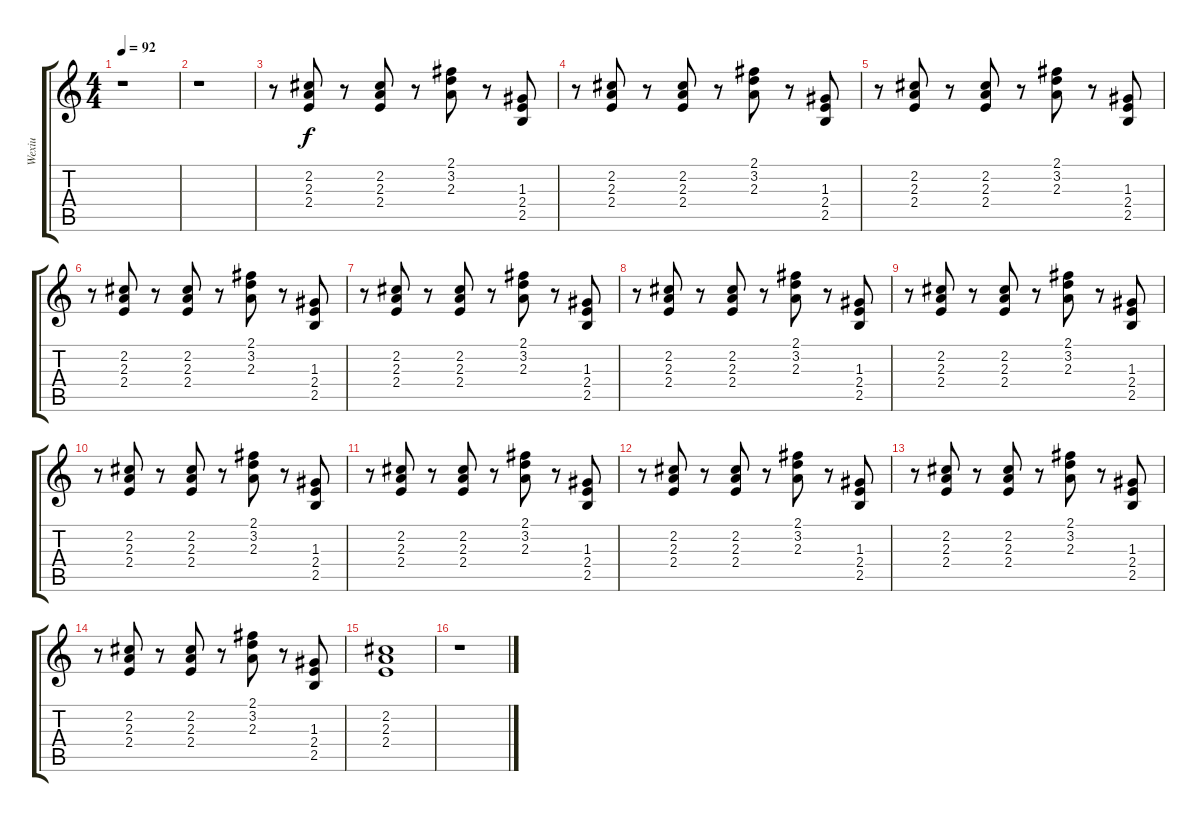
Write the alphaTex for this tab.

\track ("Wexiu" "Wexiu") {instrument electricguitarclean}
\staff {score tabs}
\tuning (E4 B3 G3 D3 A2 E2) {hide}
\ts (4 4)
\tempo 92
\clef g2
\ks c
r.1{dy f instrument electricguitarclean} |
r.1 |
r.8 (2.2 2.3 2.4).8 r.8 (2.2 2.3 2.4).8 r.8 (2.1 3.2 2.3).8 r.8 (1.3 2.4 2.5).8 |
r.8 (2.2 2.3 2.4).8 r.8 (2.2 2.3 2.4).8 r.8 (2.1 3.2 2.3).8 r.8 (1.3 2.4 2.5).8 |
r.8 (2.2 2.3 2.4).8 r.8 (2.2 2.3 2.4).8 r.8 (2.1 3.2 2.3).8 r.8 (1.3 2.4 2.5).8 |
r.8 (2.2 2.3 2.4).8 r.8 (2.2 2.3 2.4).8 r.8 (2.1 3.2 2.3).8 r.8 (1.3 2.4 2.5).8 |
r.8 (2.2 2.3 2.4).8 r.8 (2.2 2.3 2.4).8 r.8 (2.1 3.2 2.3).8 r.8 (1.3 2.4 2.5).8 |
r.8 (2.2 2.3 2.4).8 r.8 (2.2 2.3 2.4).8 r.8 (2.1 3.2 2.3).8 r.8 (1.3 2.4 2.5).8 |
r.8 (2.2 2.3 2.4).8 r.8 (2.2 2.3 2.4).8 r.8 (2.1 3.2 2.3).8 r.8 (1.3 2.4 2.5).8 |
r.8 (2.2 2.3 2.4).8 r.8 (2.2 2.3 2.4).8 r.8 (2.1 3.2 2.3).8 r.8 (1.3 2.4 2.5).8 |
r.8 (2.2 2.3 2.4).8 r.8 (2.2 2.3 2.4).8 r.8 (2.1 3.2 2.3).8 r.8 (1.3 2.4 2.5).8 |
r.8 (2.2 2.3 2.4).8 r.8 (2.2 2.3 2.4).8 r.8 (2.1 3.2 2.3).8 r.8 (1.3 2.4 2.5).8 |
r.8 (2.2 2.3 2.4).8 r.8 (2.2 2.3 2.4).8 r.8 (2.1 3.2 2.3).8 r.8 (1.3 2.4 2.5).8 |
r.8 (2.2 2.3 2.4).8 r.8 (2.2 2.3 2.4).8 r.8 (2.1 3.2 2.3).8 r.8 (1.3 2.4 2.5).8 |
(2.2 2.3 2.4).1 |
r.1
